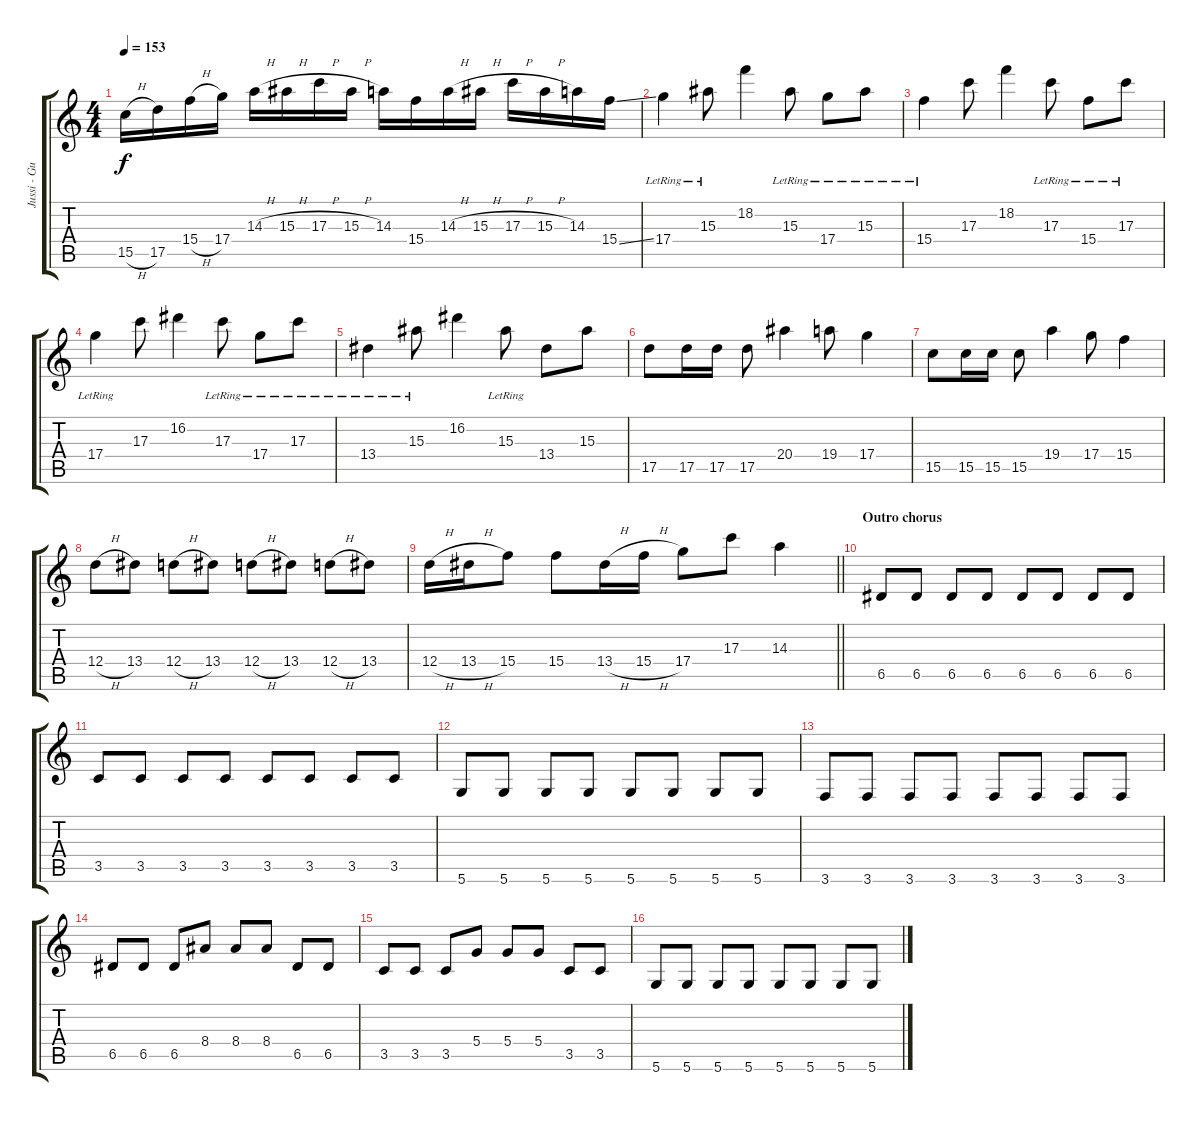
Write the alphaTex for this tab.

\track ("Jussi - Guitar" "Jussi - Gu") {instrument overdrivenguitar}
\staff {score tabs}
\tuning (E4 B3 G3 D3 A2 D2) {hide}
\ts (4 4)
\tempo 153
\clef g2
\ks c
15.5{h}.16{dy f} 17.5.16 15.4{h}.16 17.4.16 14.3{h}.16 15.3{h}.16 17.3{h}.16 15.3{h}.16 14.3.16 15.4.16 14.3{h}.16 15.3{h}.16 17.3{h}.16 15.3{h}.16 14.3.16 15.4{ss}.16 |
17.4{lr}.4 15.3{lr}.8 18.2.4 15.3{lr}.8 17.4{lr}.8 15.3{lr}.8 |
15.4{lr}.4 17.3.8 18.2.4 17.3{lr}.8 15.4{lr}.8 17.3{lr}.8 |
17.4{lr}.4 17.3.8 16.2.4 17.3{lr}.8 17.4{lr}.8 17.3{lr}.8 |
13.4{lr}.4 15.3{lr}.8 16.2.4 15.3{lr}.8 13.4.8 15.3.8 |
17.5.8 17.5.16 17.5.16 17.5.8 20.4.4 19.4.8 17.4.4 |
15.5.8 15.5.16 15.5.16 15.5.8 19.4.4 17.4.8 15.4.4 |
12.4{h}.8 13.4.8 12.4{h}.8 13.4.8 12.4{h}.8 13.4.8 12.4{h}.8 13.4.8 |
\barLineRight lightlight
12.4{h}.16 13.4{h}.16 15.4.8 15.4.8 13.4{h}.16 15.4{h}.16 17.4.8 17.3.8 14.3.4 |
\section ("" "Outro chorus")
6.5.8 6.5.8 6.5.8 6.5.8 6.5.8 6.5.8 6.5.8 6.5.8 |
3.5.8 3.5.8 3.5.8 3.5.8 3.5.8 3.5.8 3.5.8 3.5.8 |
5.6.8 5.6.8 5.6.8 5.6.8 5.6.8 5.6.8 5.6.8 5.6.8 |
3.6.8 3.6.8 3.6.8 3.6.8 3.6.8 3.6.8 3.6.8 3.6.8 |
6.5.8 6.5.8 6.5.8 8.4.8 8.4.8 8.4.8 6.5.8 6.5.8 |
3.5.8 3.5.8 3.5.8 5.4.8 5.4.8 5.4.8 3.5.8 3.5.8 |
5.6.8 5.6.8 5.6.8 5.6.8 5.6.8 5.6.8 5.6.8 5.6.8
